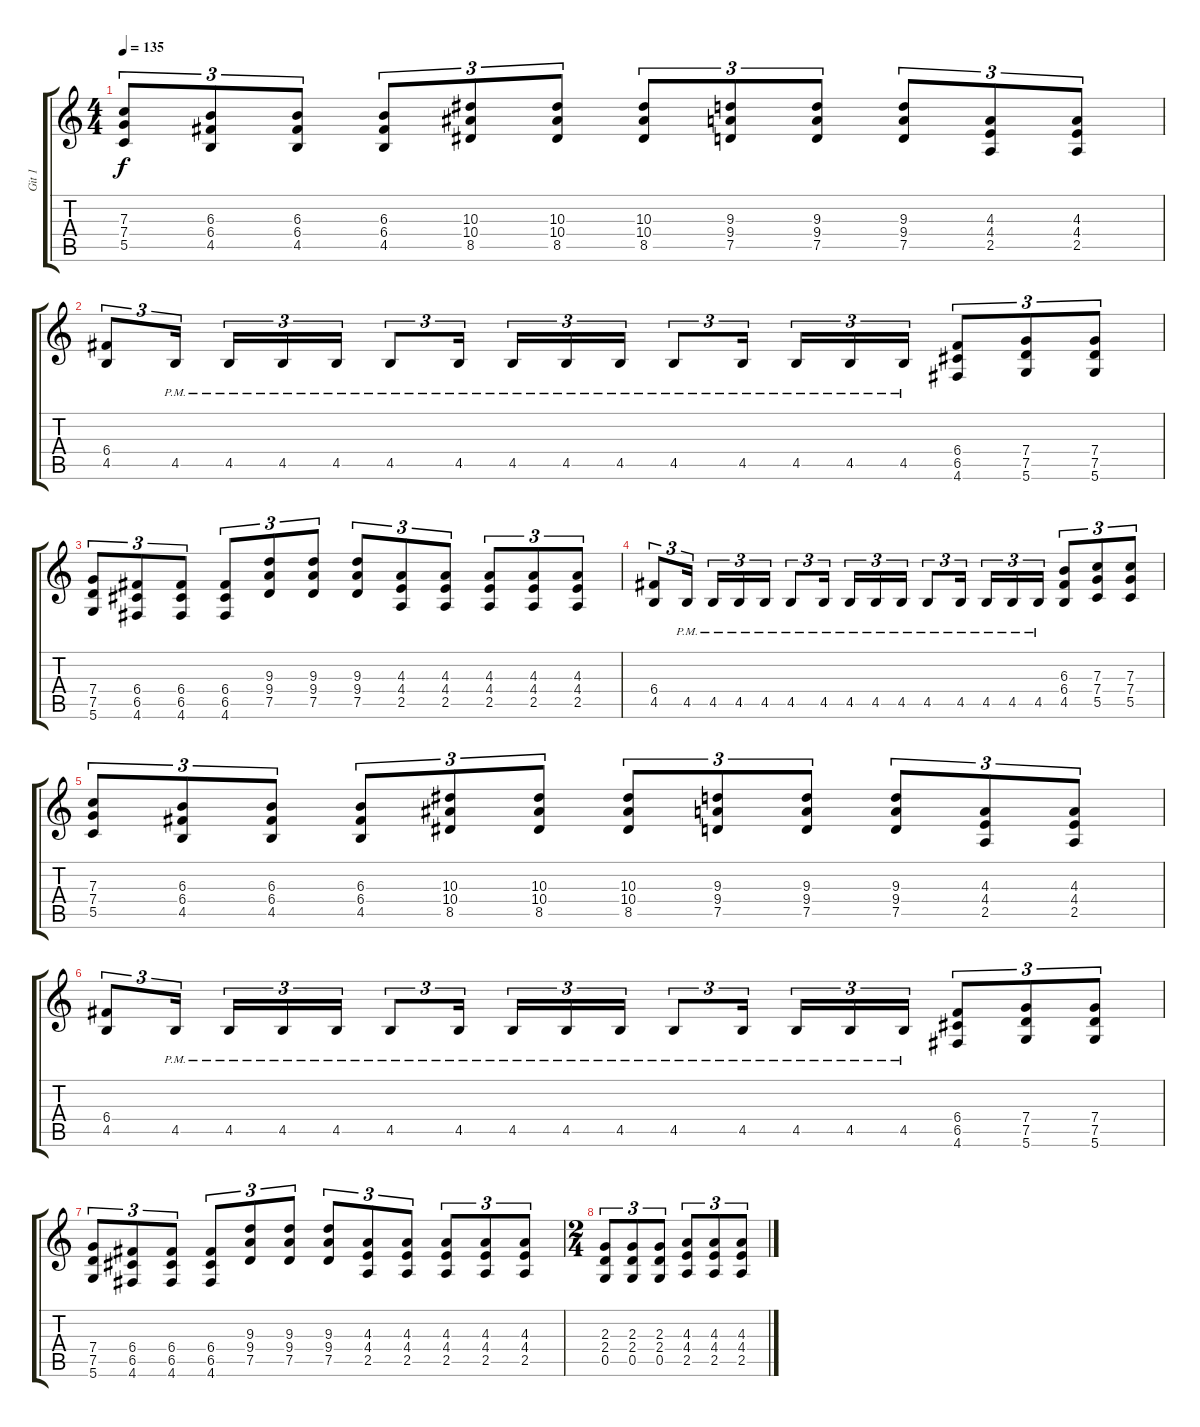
\track ("Git 1" "Git 1") {instrument distortionguitar}
\staff {score tabs}
\tuning (D4 A3 F3 C3 G2 D2) {hide}
\ts (4 4)
\tempo 135
\clef g2
\ks c
(7.3 7.4 5.5).8{tu (3 2) dy f} (6.3 6.4 4.5).8{tu (3 2)} (6.3 6.4 4.5).8{tu (3 2)} (6.3 6.4 4.5).8{tu (3 2)} (10.3 10.4 8.5).8{tu (3 2)} (10.3 10.4 8.5).8{tu (3 2)} (10.3 10.4 8.5).8{tu (3 2)} (9.3 9.4 7.5).8{tu (3 2)} (9.3 9.4 7.5).8{tu (3 2)} (9.3 9.4 7.5).8{tu (3 2)} (4.3 4.4 2.5).8{tu (3 2)} (4.3 4.4 2.5).8{tu (3 2)} |
(6.4 4.5).8{tu (3 2)} 4.5{pm}.16{tu (3 2) beam splitsecondary} 4.5{pm}.16{tu (3 2)} 4.5{pm}.16{tu (3 2)} 4.5{pm}.16{tu (3 2)} 4.5{pm}.8{tu (3 2)} 4.5{pm}.16{tu (3 2) beam splitsecondary} 4.5{pm}.16{tu (3 2)} 4.5{pm}.16{tu (3 2)} 4.5{pm}.16{tu (3 2)} 4.5{pm}.8{tu (3 2)} 4.5{pm}.16{tu (3 2) beam splitsecondary} 4.5{pm}.16{tu (3 2)} 4.5{pm}.16{tu (3 2)} 4.5{pm}.16{tu (3 2)} (6.4 6.5 4.6).8{tu (3 2)} (7.4 7.5 5.6).8{tu (3 2)} (7.4 7.5 5.6).8{tu (3 2)} |
(7.4 7.5 5.6).8{tu (3 2)} (6.4 6.5 4.6).8{tu (3 2)} (6.4 6.5 4.6).8{tu (3 2)} (6.4 6.5 4.6).8{tu (3 2)} (9.3 9.4 7.5).8{tu (3 2)} (9.3 9.4 7.5).8{tu (3 2)} (9.3 9.4 7.5).8{tu (3 2)} (4.3 4.4 2.5).8{tu (3 2)} (4.3 4.4 2.5).8{tu (3 2)} (4.3 4.4 2.5).8{tu (3 2)} (4.3 4.4 2.5).8{tu (3 2)} (4.3 4.4 2.5).8{tu (3 2)} |
(6.4 4.5).8{tu (3 2)} 4.5{pm}.16{tu (3 2) beam splitsecondary} 4.5{pm}.16{tu (3 2)} 4.5{pm}.16{tu (3 2)} 4.5{pm}.16{tu (3 2)} 4.5{pm}.8{tu (3 2)} 4.5{pm}.16{tu (3 2) beam splitsecondary} 4.5{pm}.16{tu (3 2)} 4.5{pm}.16{tu (3 2)} 4.5{pm}.16{tu (3 2)} 4.5{pm}.8{tu (3 2)} 4.5{pm}.16{tu (3 2) beam splitsecondary} 4.5{pm}.16{tu (3 2)} 4.5{pm}.16{tu (3 2)} 4.5{pm}.16{tu (3 2)} (6.3 6.4 4.5).8{tu (3 2)} (7.3 7.4 5.5).8{tu (3 2)} (7.3 7.4 5.5).8{tu (3 2)} |
(7.3 7.4 5.5).8{tu (3 2)} (6.3 6.4 4.5).8{tu (3 2)} (6.3 6.4 4.5).8{tu (3 2)} (6.3 6.4 4.5).8{tu (3 2)} (10.3 10.4 8.5).8{tu (3 2)} (10.3 10.4 8.5).8{tu (3 2)} (10.3 10.4 8.5).8{tu (3 2)} (9.3 9.4 7.5).8{tu (3 2)} (9.3 9.4 7.5).8{tu (3 2)} (9.3 9.4 7.5).8{tu (3 2)} (4.3 4.4 2.5).8{tu (3 2)} (4.3 4.4 2.5).8{tu (3 2)} |
(6.4 4.5).8{tu (3 2)} 4.5{pm}.16{tu (3 2) beam splitsecondary} 4.5{pm}.16{tu (3 2)} 4.5{pm}.16{tu (3 2)} 4.5{pm}.16{tu (3 2)} 4.5{pm}.8{tu (3 2)} 4.5{pm}.16{tu (3 2) beam splitsecondary} 4.5{pm}.16{tu (3 2)} 4.5{pm}.16{tu (3 2)} 4.5{pm}.16{tu (3 2)} 4.5{pm}.8{tu (3 2)} 4.5{pm}.16{tu (3 2) beam splitsecondary} 4.5{pm}.16{tu (3 2)} 4.5{pm}.16{tu (3 2)} 4.5{pm}.16{tu (3 2)} (6.4 6.5 4.6).8{tu (3 2)} (7.4 7.5 5.6).8{tu (3 2)} (7.4 7.5 5.6).8{tu (3 2)} |
(7.4 7.5 5.6).8{tu (3 2)} (6.4 6.5 4.6).8{tu (3 2)} (6.4 6.5 4.6).8{tu (3 2)} (6.4 6.5 4.6).8{tu (3 2)} (9.3 9.4 7.5).8{tu (3 2)} (9.3 9.4 7.5).8{tu (3 2)} (9.3 9.4 7.5).8{tu (3 2)} (4.3 4.4 2.5).8{tu (3 2)} (4.3 4.4 2.5).8{tu (3 2)} (4.3 4.4 2.5).8{tu (3 2)} (4.3 4.4 2.5).8{tu (3 2)} (4.3 4.4 2.5).8{tu (3 2)} |
\ts (2 4)
(2.3 2.4 0.5).8{tu (3 2)} (2.3 2.4 0.5).8{tu (3 2)} (2.3 2.4 0.5).8{tu (3 2)} (4.3 4.4 2.5).8{tu (3 2)} (4.3 4.4 2.5).8{tu (3 2)} (4.3 4.4 2.5).8{tu (3 2)}
